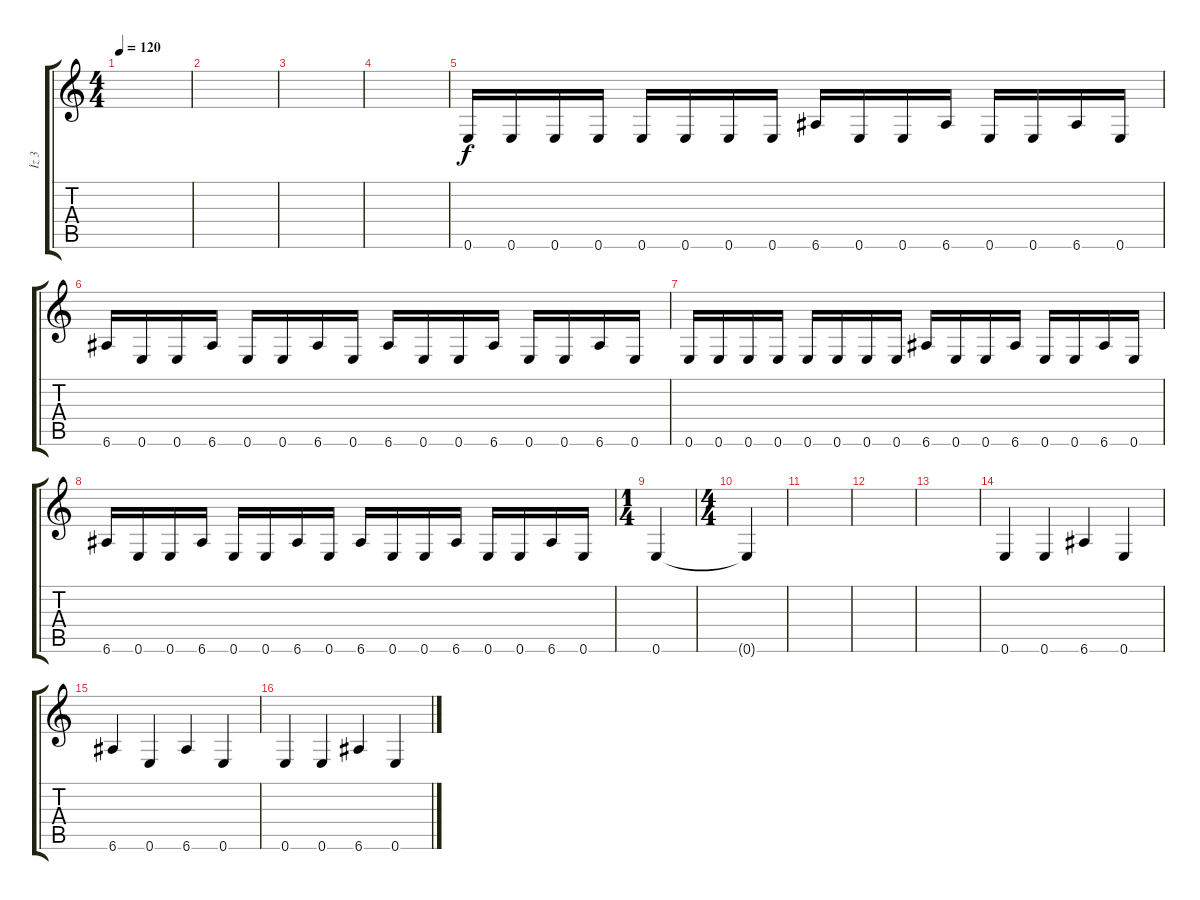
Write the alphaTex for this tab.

\track ("İz 3" "İz 3") {instrument guitarharmonics}
\staff {score tabs}
\tuning (E4 B3 G3 D3 A2 E2) {hide}
\ts (4 4)
\tempo 120
\clef g2
\ks c
|
|
|
|
0.6.16 0.6.16 0.6.16 0.6.16 0.6.16 0.6.16 0.6.16 0.6.16 6.6.16 0.6.16 0.6.16 6.6.16 0.6.16 0.6.16 6.6.16 0.6.16 |
6.6.16 0.6.16 0.6.16 6.6.16 0.6.16 0.6.16 6.6.16 0.6.16 6.6.16 0.6.16 0.6.16 6.6.16 0.6.16 0.6.16 6.6.16 0.6.16 |
0.6.16 0.6.16 0.6.16 0.6.16 0.6.16 0.6.16 0.6.16 0.6.16 6.6.16 0.6.16 0.6.16 6.6.16 0.6.16 0.6.16 6.6.16 0.6.16 |
6.6.16 0.6.16 0.6.16 6.6.16 0.6.16 0.6.16 6.6.16 0.6.16 6.6.16 0.6.16 0.6.16 6.6.16 0.6.16 0.6.16 6.6.16 0.6.16 |
\ts (1 4)
0.6.4 |
\ts (4 4)
0.6{t}.4 |
|
|
|
0.6.4 0.6.4 6.6.4 0.6.4 |
6.6.4 0.6.4 6.6.4 0.6.4 |
0.6.4 0.6.4 6.6.4 0.6.4
